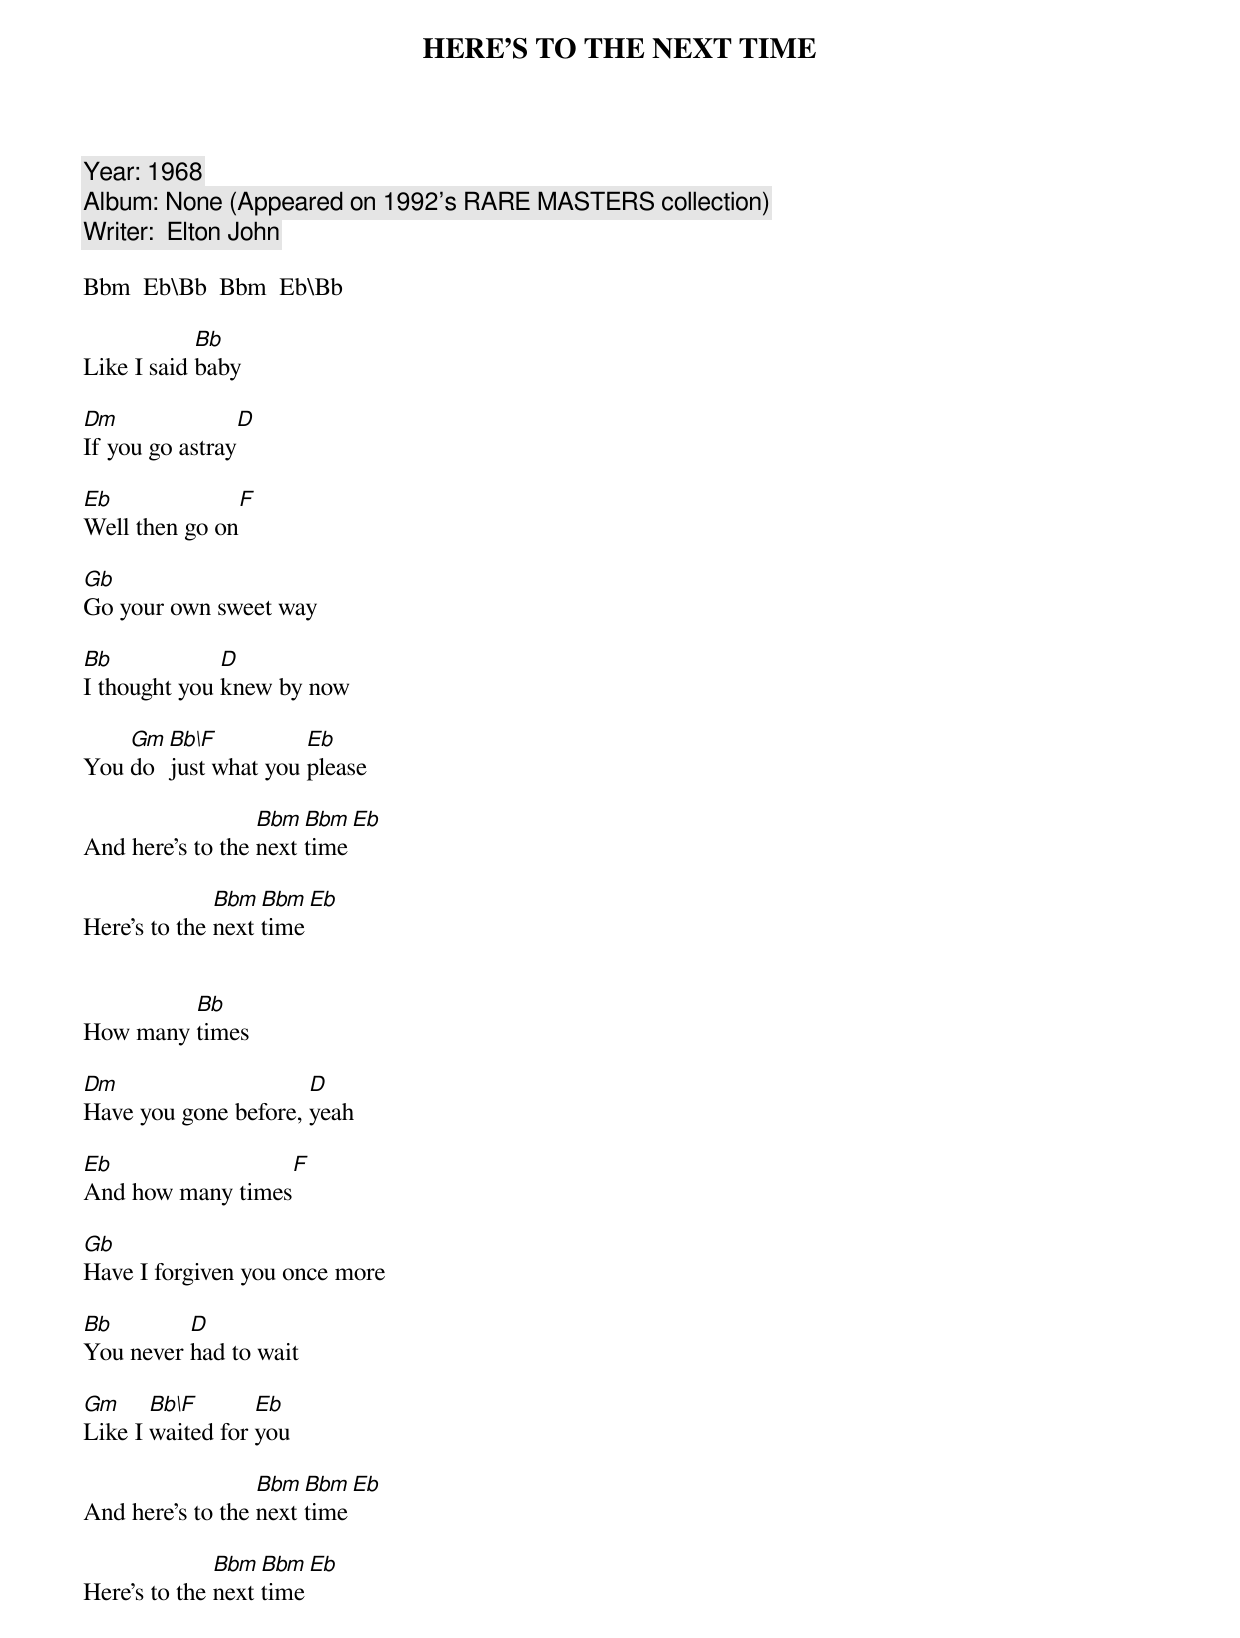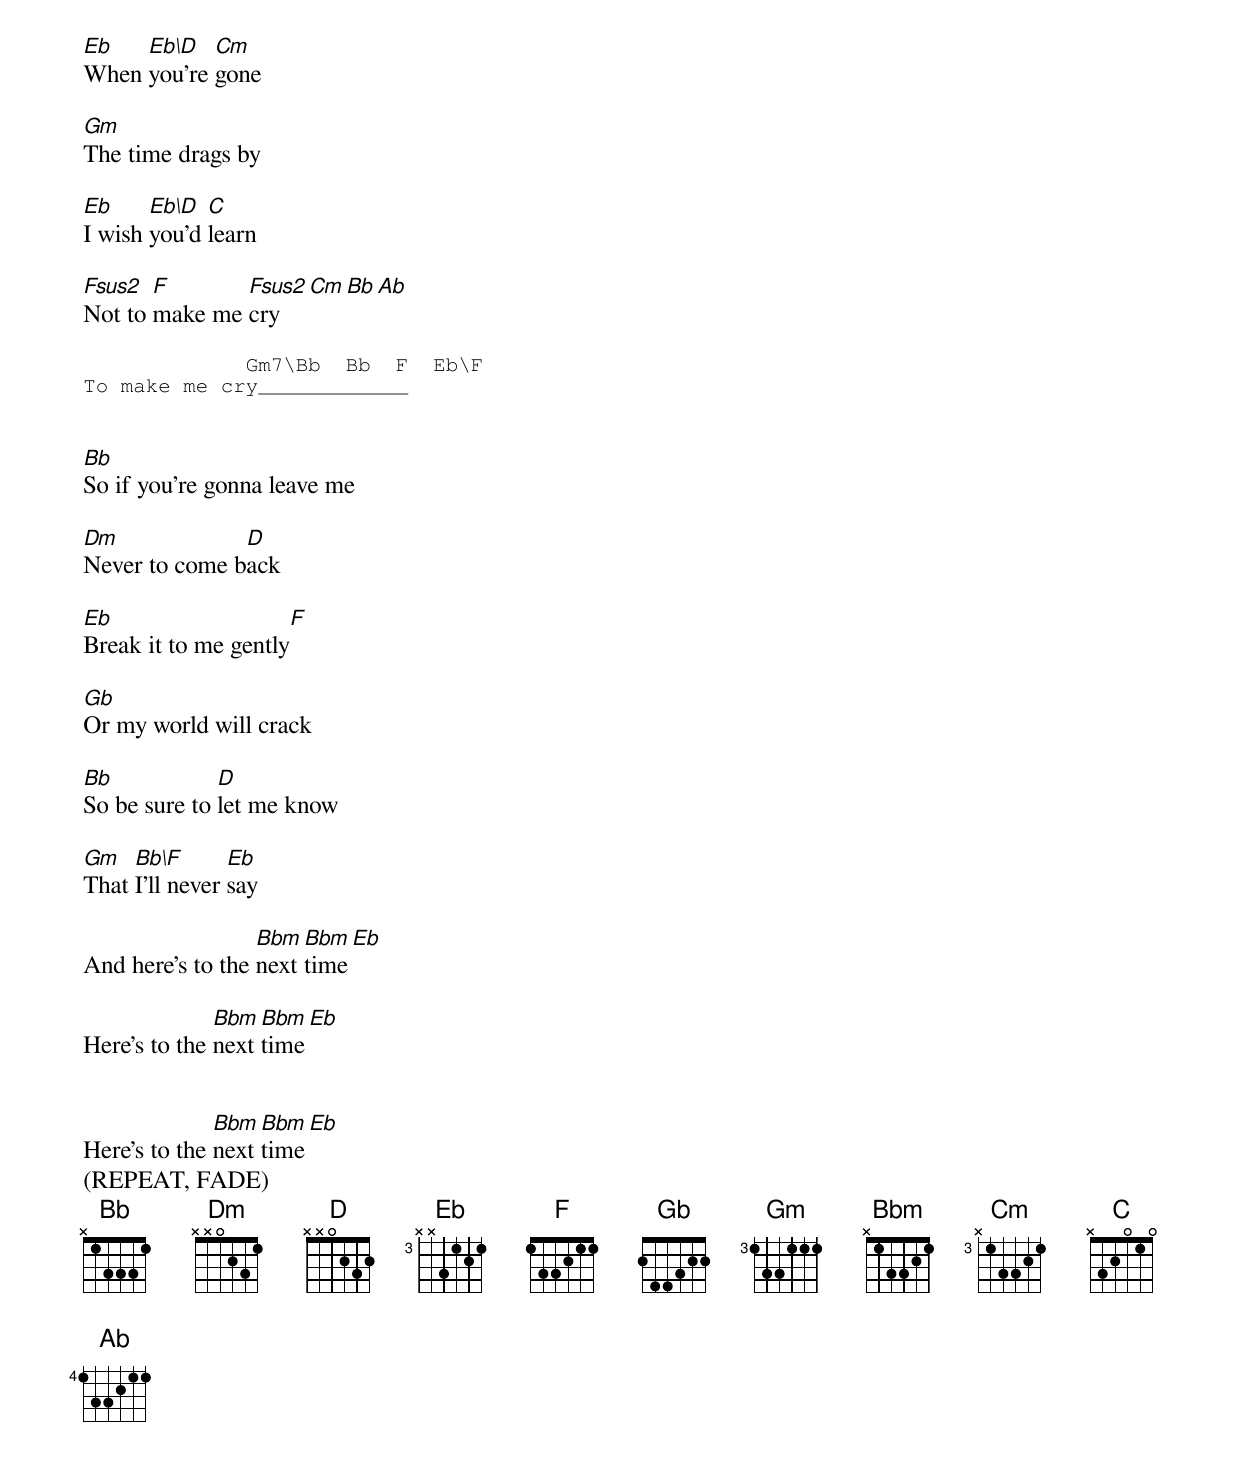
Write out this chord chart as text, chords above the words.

HERE'S TO THE NEXT TIME

Year: 1968
Album: None (Appeared on 1992's RARE MASTERS collection)
Writer:  Elton John

Bbm  Eb\Bb  Bbm  Eb\Bb

	    Bb
Like I said baby

Dm              D
If you go astray

Eb		F
Well then go on

Gb
Go your own sweet way

Bb	      D
I thought you knew by now

    Gm Bb\F  	     Eb
You do just what you please

		  Bbm  Bbm  Eb
And here's to the next time

	      Bbm  Bbm  Eb
Here's to the next time


	 Bb
How many times

Dm		      D
Have you gone before, yeah

Eb		  F
And how many times

Gb
Have I forgiven you once more

Bb        D
You never had to wait

Gm     Bb\F       Eb
Like I waited for you

		  Bbm  Bbm  Eb
And here's to the next time

	      Bbm  Bbm  Eb
Here's to the next time


Eb   Eb\D   Cm
When you're gone

Gm
The time drags by

Eb     Eb\D  C
I wish you'd learn

Fsus2  F       Fsus2  Cm  Bb  Ab
Not to make me cry

             Gm7\Bb  Bb  F  Eb\F
To make me cry____________


Bb
So if you're gonna leave me

Dm	       D
Never to come back

Eb		      F
Break it to me gently

Gb
Or my world will crack

Bb	      D
So be sure to let me know

Gm   Bb\F	Eb
That I'll never say

		  Bbm  Bbm  Eb
And here's to the next time

	      Bbm  Bbm  Eb
Here's to the next time


	      Bbm  Bbm  Eb
Here's to the next time
(REPEAT, FADE)
